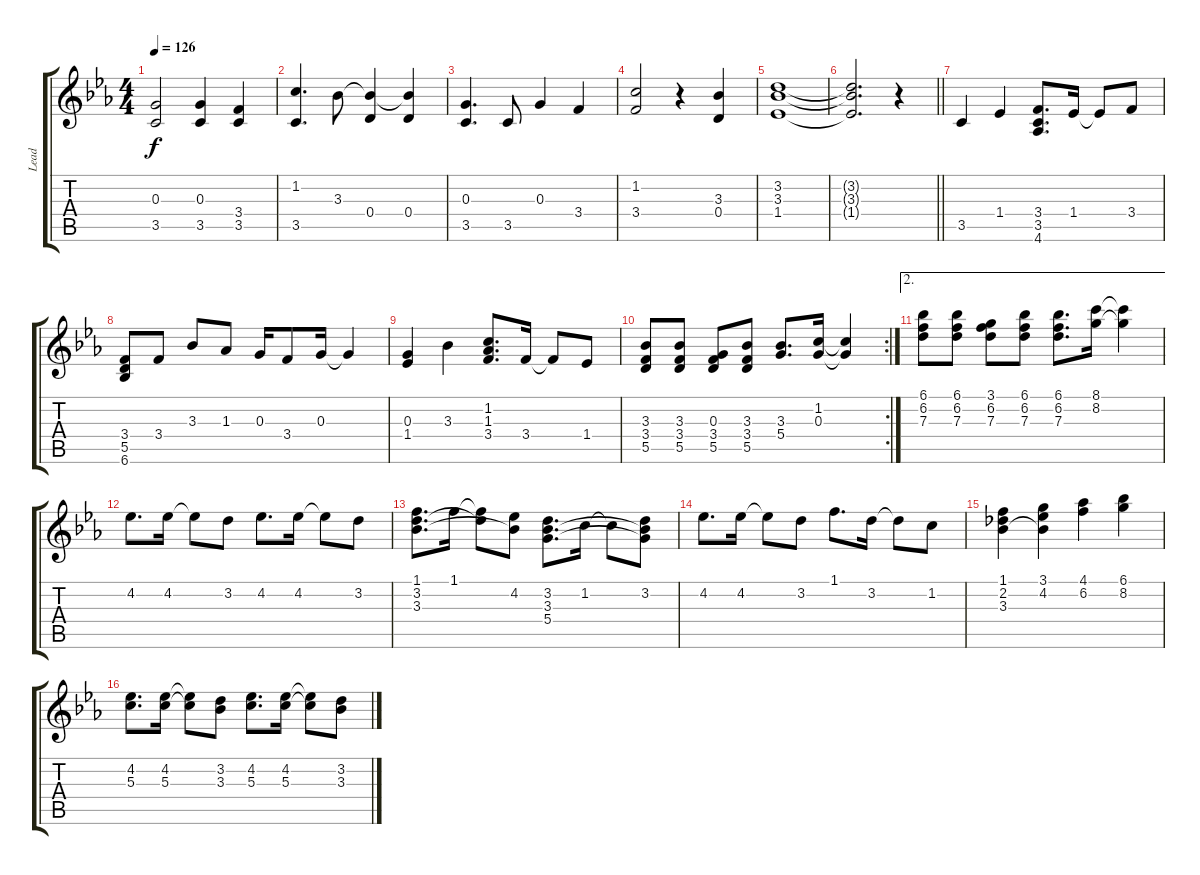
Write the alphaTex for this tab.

\track ("Lead" "Lead") {instrument overdrivenguitar}
\staff {score tabs}
\tuning (E4 B3 G3 D3 A2 E2) {hide}
\ts (4 4)
\tempo 126
\clef g2
\ks eb
(0.3 3.5).2{dy f} (0.3 3.5).4 (3.4 3.5).4 |
(1.2 3.5).4{d} 3.3.8 (3.3{t} 0.4).4 (3.3{t} 0.4).4 |
(0.3 3.5).4{d} 3.5.8 0.3.4 3.4.4 |
(1.2 3.4).2 r.4 (3.3 0.4).4 |
(3.2 3.3 1.4).1 |
\barLineRight lightlight
(3.2{t} 3.3{t} 1.4{t}).2{d} r.4 |
3.5.4 1.4.4 (3.4 3.5 4.6).8{d} 1.4.16 1.4{t}.8 3.4.8 |
(3.4 5.5 6.6).8 3.4.8 3.3.8 1.3.8 0.3.16 3.4.8 0.3.16 0.3{t}.4 |
(0.3 1.4).4 3.3.4 (1.2 1.3 3.4).8{d} 3.4.16 3.4{t}.8 1.4.8 |
\rc 2
(3.3 3.4 5.5).8 (3.3 3.4 5.5).8 (0.3 3.4 5.5).8 (3.3 3.4 5.5).8 (3.3 5.4).8{d} (1.2 0.3).16 (1.2{t} 0.3{t}).4 |
\ae 2
(6.1 6.2 7.3).8 (6.1 6.2 7.3).8 (3.1 6.2 7.3).8 (6.1 6.2 7.3).8 (6.1 6.2 7.3).8{d} (8.1 8.2).16 (8.1{t} 8.2{t}).4 |
4.2.8{d} 4.2.16 4.2{t}.8 3.2.8 4.2.8{d} 4.2.16 4.2{t}.8 3.2.8 |
(1.1 3.2 3.3).8{d} 1.1.16 (1.1{t} 3.2{t}).8 (4.2 3.3{t}).8 (3.2 3.3 5.4).8{d} 1.2.16 1.2{t}.8 (3.2 3.3{t} 5.4{t}).8 |
4.2.8{d} 4.2.16 4.2{t}.8 3.2.8 1.1.8{d} 3.2.16 3.2{t}.8 1.2.8 |
(1.1 2.2 3.3).4 (3.1 4.2 3.3{t}).4 (4.1 6.2).4 (6.1 8.2).4 |
(4.2 5.3).8{d} (4.2 5.3).16 (4.2{t} 5.3{t}).8 (3.2 3.3).8 (4.2 5.3).8{d} (4.2 5.3).16 (4.2{t} 5.3{t}).8 (3.2 3.3).8
